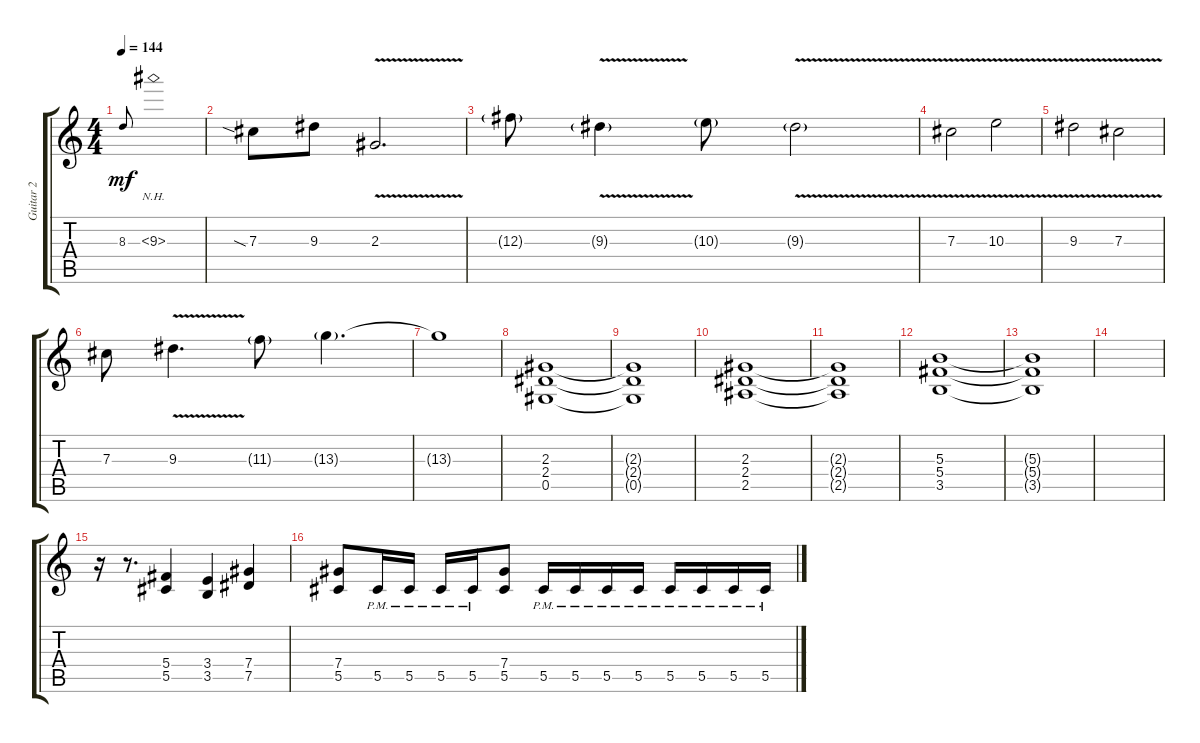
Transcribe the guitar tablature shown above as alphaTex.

\track ("Guitar 2" "Guitar 2") {instrument distortionguitar}
\staff {score tabs}
\tuning (Eb4 Bb3 Gb3 Db3 Ab2 Eb2) {hide}
\ts (4 4)
\tempo 144
\clef g2
\ks c
8.3.8{gr onbeat dy mf} 9.3{nh}.1 |
7.3{sia}.8 9.3.8 2.3{v}.2{d} |
12.3{g}.8 9.3{v g}.4 10.3{g}.8 9.3{v g}.2 |
7.3{v}.2 10.3{v}.2 |
9.3{v}.2 7.3{v}.2 |
7.3.8 9.3{v}.4{d} 11.3{g}.8 13.3{g}.4{d} |
13.3{t}.1 |
(2.3 2.4 0.5).1 |
(2.3{t} 2.4{t} 0.5{t}).1 |
(2.3 2.4 2.5).1 |
(2.3{t} 2.4{t} 2.5{t}).1 |
(5.3 5.4 3.5).1 |
(5.3{t} 5.4{t} 3.5{t}).1 |
|
r.16 r.8{d} (5.4 5.5).4 (3.4 3.5).4 (7.4 7.5).4 |
(7.4 5.5).8 5.5{pm}.16 5.5{pm}.16 5.5{pm}.16 5.5{pm}.16 (7.4 5.5).8 5.5{pm}.16 5.5{pm}.16 5.5{pm}.16 5.5{pm}.16 5.5{pm}.16 5.5{pm}.16 5.5{pm}.16 5.5{pm}.16
